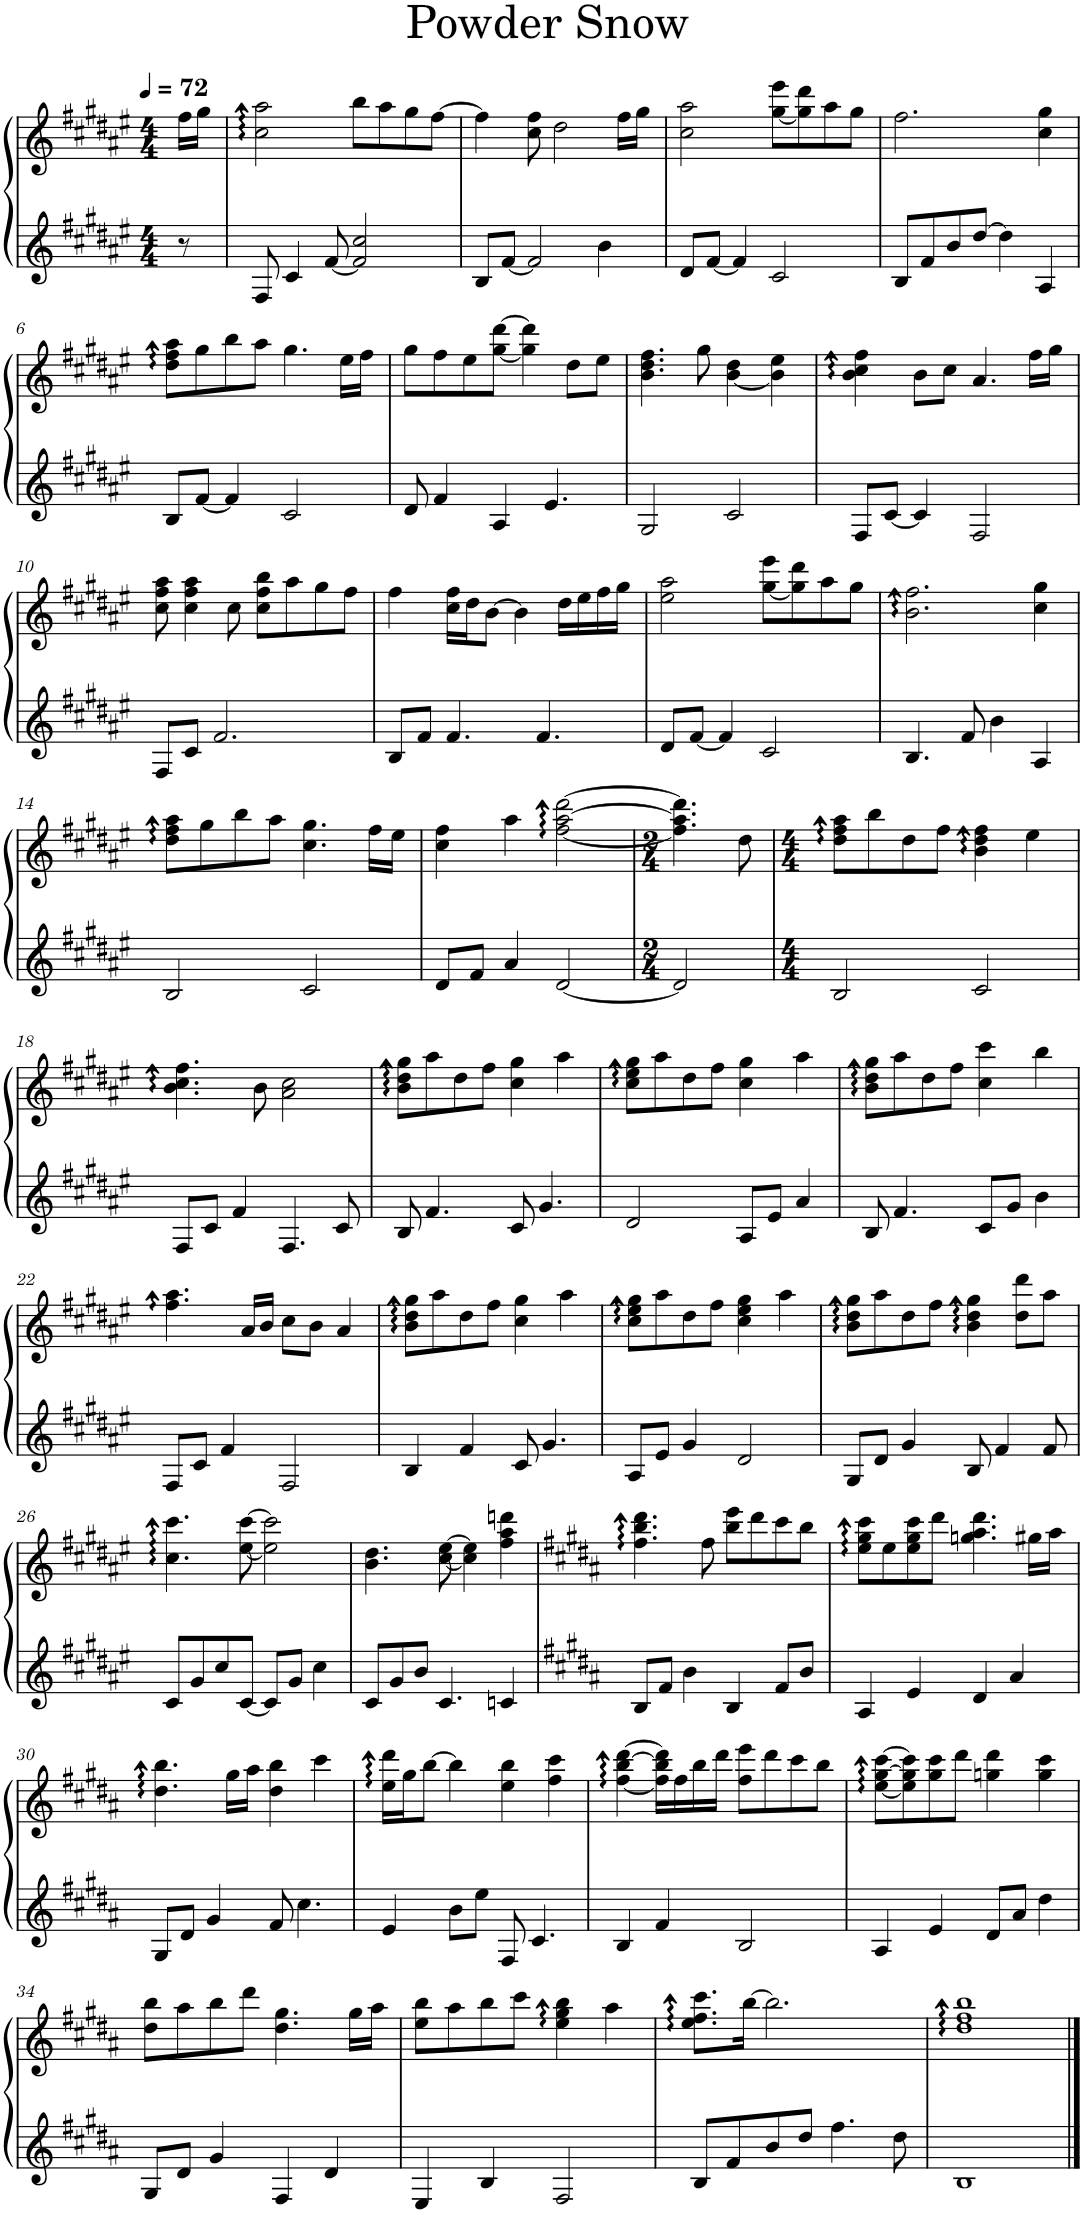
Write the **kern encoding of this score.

**kern	**kern
*part1	*part1
*staff2	*staff1
*I"钢琴	*
*clefG2	*clefG2
*k[f#c#g#d#a#e#]	*k[f#c#g#d#a#e#]
*M4/4	*M4/4
*MM72	*MM72
=1	=1
8r	16ff#\LL
.	16gg#\JJ
=2	=2
8F#/	2cc#\:: 2aa#\::
4c#/	.
[8f#/	.
2f#/] 2cc#/	8bb\L
.	8aa#\
.	8gg#\
.	[8ff#\J
=3	=3
8B/L	4ff#\]
[8f#/J	.
2f#/]	8cc#\ 8ff#\
.	2dd#\
4b\	.
.	16ff#\LL
.	16gg#\JJ
=4	=4
8d#/L	2cc#\ 2aa#\
[8f#/J	.
4f#/]	.
2c#/	[8gg#\ 8eee#\L
.	8gg#\] 8ddd#\
.	8aa#\
.	8gg#\J
=5	=5
8B/L	2.ff#\
8f#/	.
8b/	.
[8dd#/J	.
4dd#\]	.
4A#/	4cc#\ 4gg#\
!!LO:LB:g=z
=6	=6
8B/L	8dd#\:: 8ff#\:: 8aa#\::L
[8f#/J	8gg#\
4f#/]	8bb\
.	8aa#\J
2c#/	4.gg#\
.	16ee#\LL
.	16ff#\JJ
=7	=7
8d#/	8gg#\L
4f#/	8ff#\
.	8ee#\
4A#/	[8gg#\ [8ddd#\J
.	4gg#\] 4ddd#\]
4.e#/	.
.	8dd#\L
.	8ee#\J
=8	=8
2G#/	4.b\ 4.dd#\ 4.ff#\
.	8gg#\
2c#/	[4b\ 4dd#\
.	4b\] 4ee#\
=9	=9
8F#/L	4b\:: 4cc#\:: 4ff#\::
[8c#/J	.
4c#/]	8b\L
.	8cc#\J
2F#/	4.a#/
.	16ff#\LL
.	16gg#\JJ
!!LO:LB:g=z
=10	=10
8F#/L	8cc#\ 8ff#\ 8aa#\
8c#/J	4cc#\ 4ff#\ 4aa#\
2.f#/	.
.	8cc#\
.	8cc#\ 8ff#\ 8bb\L
.	8aa#\
.	8gg#\
.	8ff#\J
=11	=11
8B/L	4ff#\
8f#/J	.
4.f#/	16cc#\ 16ff#\LL
.	16dd#\J
.	[8b\J
.	4b\]
4.f#/	.
.	16dd#\LL
.	16ee#\
.	16ff#\
.	16gg#\JJ
=12	=12
8d#/L	2ee#\ 2aa#\
[8f#/J	.
4f#/]	.
2c#/	[8gg#\ 8eee#\L
.	8gg#\] 8ddd#\
.	8aa#\
.	8gg#\J
=13	=13
4.B/	2.b\:: 2.ff#\::
8f#/	.
4b\	.
4A#/	4cc#\ 4gg#\
!!LO:LB:g=z
=14	=14
2B/	8dd#\:: 8ff#\:: 8aa#\::L
.	8gg#\
.	8bb\
.	8aa#\J
2c#/	4.cc#\ 4.gg#\
.	16ff#\LL
.	16ee#\JJ
=15	=15
8d#/L	4cc#\ 4ff#\
8f#/J	.
4a#/	4aa#\
[2d#/	[2ff#\:: [2aa#\:: [2ddd#\::
=16	=16
*M2/4	*M2/4
2d#/]	4.ff#\] 4.aa#\] 4.ddd#\]
.	8dd#\
=17	=17
*M4/4	*M4/4
2B/	8dd#\:: 8ff#\:: 8aa#\::L
.	8bb\
.	8dd#\
.	8ff#\J
2c#/	4b\:: 4dd#\:: 4ff#\::
.	4ee#\
!!LO:LB:g=z
=18	=18
8F#/L	4.b\:: 4.cc#\:: 4.ff#\::
8c#/J	.
4f#/	.
.	8b\
4.F#/	2a#\ 2cc#\
8c#/	.
=19	=19
8B/	8b\:: 8dd#\:: 8gg#\::L
4.f#/	8aa#\
.	8dd#\
.	8ff#\J
8c#/	4cc#\ 4gg#\
4.g#/	.
.	4aa#\
=20	=20
2d#/	8cc#\:: 8ee#\:: 8gg#\::L
.	8aa#\
.	8dd#\
.	8ff#\J
8A#/L	4cc#\ 4gg#\
8e#/J	.
4a#/	4aa#\
=21	=21
8B/	8b\:: 8dd#\:: 8gg#\::L
4.f#/	8aa#\
.	8dd#\
.	8ff#\J
8c#/L	4cc#\ 4ccc#\
8g#/J	.
4b\	4bb\
!!LO:LB:g=z
=22	=22
8F#/L	4.ff#\:: 4.aa#\::
8c#/J	.
4f#/	.
.	16a#/LL
.	16b/JJ
2F#/	8cc#\L
.	8b\J
.	4a#/
=23	=23
4B/	8b\:: 8dd#\:: 8gg#\::L
.	8aa#\
4f#/	8dd#\
.	8ff#\J
8c#/	4cc#\ 4gg#\
4.g#/	.
.	4aa#\
=24	=24
8A#/L	8cc#\:: 8ee#\:: 8gg#\::L
8e#/J	8aa#\
4g#/	8dd#\
.	8ff#\J
2d#/	4cc#\ 4ee#\ 4gg#\
.	4aa#\
=25	=25
8G#/L	8b\:: 8dd#\:: 8gg#\::L
8d#/J	8aa#\
4g#/	8dd#\
.	8ff#\J
8B/	4b\:: 4dd#\:: 4gg#\::
4f#/	.
.	8dd#\ 8ddd#\L
8f#/	8aa#\J
!!LO:LB:g=z
=26	=26
8c#/L	4.cc#\:: 4.ccc#\::
8g#/	.
8cc#/	.
[8c#/J	[8ee#\ [8ccc#\
8c#/L]	2ee#\] 2ccc#\]
8g#/J	.
4cc#\	.
=27	=27
8c#/L	4.b\ 4.dd#\
8g#/	.
8b/J	.
4.c#/	[8cc#\ [8ee#\
.	4cc#\] 4ee#\]
4cn/	4ff#\ 4aa#\ 4dddn\
=28	=28
*k[f#c#g#d#a#]	*k[f#c#g#d#a#]
8B/L	4.ff#\:: 4.bb\:: 4.ddd#\::
8f#/J	.
4b\	.
.	8ff#\
4B/	8bb\ 8eee\L
.	8ddd#\
8f#/L	8ccc#\
8b/J	8bb\J
=29	=29
4A#/	8ee\:: 8gg#\:: 8ccc#\::L
.	8ee\
4e/	8ee\ 8gg#\ 8ccc#\
.	8ddd#\J
4d#/	4.ggn\ 4.aa#\ 4.ddd#\
4a#/	.
.	16gg#X\LL
.	16aa#\JJ
!!LO:LB:g=z
=30	=30
8G#/L	4.dd#\:: 4.bb\::
8d#/J	.
4g#/	.
.	16gg#\LL
.	16aa#\JJ
8f#/	4dd#\ 4bb\
4.cc#\	.
.	4ccc#\
=31	=31
4e/	16ee\:: 16ddd#\::LL
.	16gg#\J
.	[8bb\J
8b\L	4bb\]
8ee\J	.
8F#/	4ee\ 4bb\
4.c#/	.
.	4ff#\ 4ccc#\
=32	=32
4B/	[4ff#\:: [4bb\:: [4ddd#\::
4f#/	16ff#\] 16bb\] 16ddd#\]LL
.	16ff#\
.	16bb\
.	16ddd#\JJ
2B/	8ff#\ 8eee\L
.	8ddd#\
.	8ccc#\
.	8bb\J
=33	=33
4A#/	[8ee\:: [8gg#\:: [8ccc#\::L
.	8ee\] 8gg#\] 8ccc#\]
4e/	8gg#\ 8ccc#\
.	8ddd#\J
8d#/L	4ggn\ 4ddd#\
8a#/J	.
4dd#\	4gg\ 4ccc#\
!!LO:LB:g=z
=34	=34
8G#/L	8dd#\ 8bb\L
8d#/J	8aa#\
4g#/	8bb\
.	8ddd#\J
4F#/	4.dd#\ 4.gg#\
4d#/	.
.	16gg#\LL
.	16aa#\JJ
=35	=35
4E/	8ee\ 8bb\L
.	8aa#\
4B/	8bb\
.	8ccc#\J
2F#/	4ee\:: 4gg#\:: 4bb\::
.	4aa#\
=36	=36
8B/L	8.ee\:: 8.ff#\:: 8.ccc#\::L
8f#/	.
.	[16bb\Jk
8b/	2.bb\]
8dd#/J	.
4.ff#\	.
8dd#\	.
=37	=37
1B	1dd#:: 1ff#:: 1bb::
==	==
*-	*-
